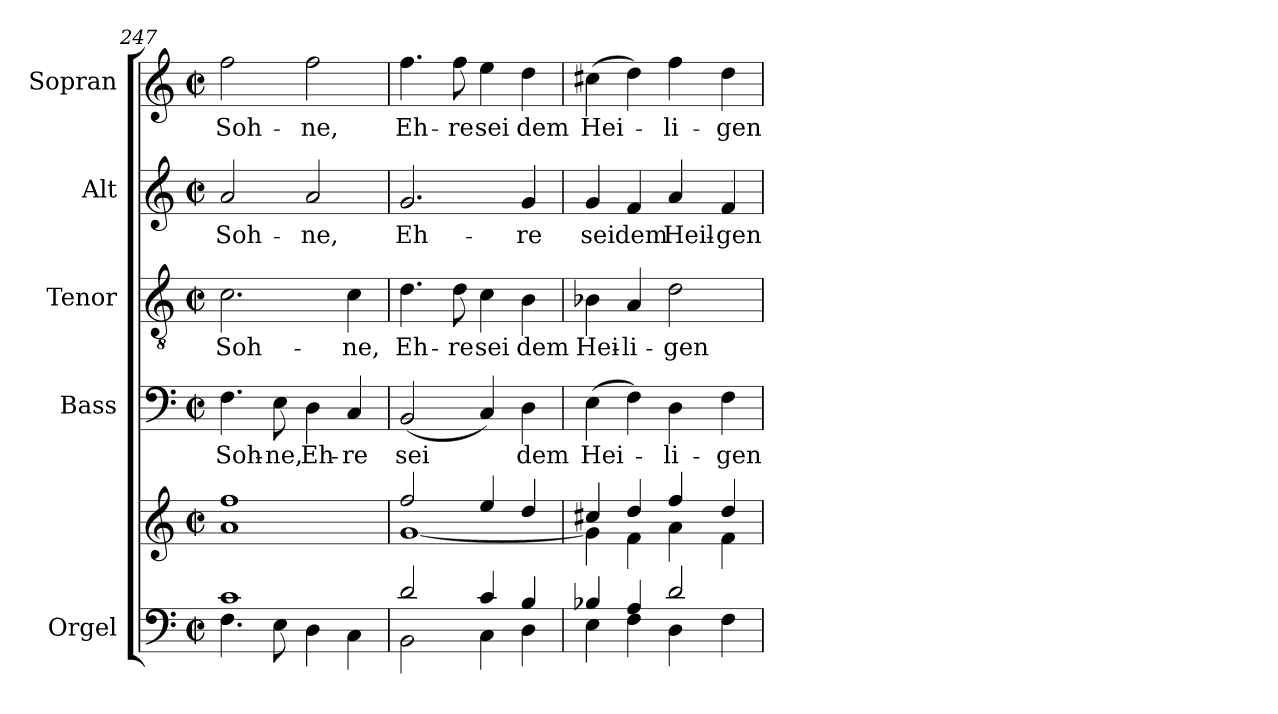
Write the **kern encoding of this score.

**kern	**kern	**kern	**text	**kern	**text	**kern	**text	**kern	**text
*part5	*part5	*part4	*part4	*part3	*part3	*part2	*part2	*part1	*part1
*staff6	*staff5	*staff4	*staff4	*staff3	*staff3	*staff2	*staff2	*staff1	*staff1
*I"Orgel	*	*I"Bass	*	*I"Tenor	*	*I"Alt	*	*I"Sopran	*
*I'Org.	*	*I'B	*	*I'T	*	*I'A	*	*I'S	*
*clefF4	*clefG2	*clefF4	*	*clefGv2	*	*clefG2	*	*clefG2	*
*k[]	*k[]	*k[]	*	*k[]	*	*k[]	*	*k[]	*
*C:	*C:	*C:	*	*C:	*	*C:	*	*C:	*
*M2/2	*M2/2	*M2/2	*	*M2/2	*	*M2/2	*	*M2/2	*
*met(c|)	*met(c|)	*met(c|)	*	*met(c|)	*	*met(c|)	*	*met(c|)	*
=247	=247	=247	=247	=247	=247	=247	=247	=247	=247
*^	*^	*	*	*	*	*	*	*	*
!	!	!	!	!	!LO:LY:b	!	!LO:LY:b	!	!LO:LY:b	!	!LO:LY:b
1c	4.F\	1ff	1a	4.F\	Soh-	2.c\	Soh-	2a/	Soh-	2ff\	Soh-
!	!	!	!	!	!LO:LY:b	!	!	!	!	!	!
.	8E\	.	.	8E\	-ne,	.	.	.	.	.	.
!	!	!	!	!	!LO:LY:b	!	!	!	!LO:LY:b	!	!LO:LY:b
.	4D\	.	.	4D\	Eh-	.	.	2a/	-ne,	2ff\	-ne,
!	!	!	!	!	!LO:LY:b	!	!LO:LY:b	!	!	!	!
.	4C\	.	.	4C/	-re	4c\	-ne,	.	.	.	.
=248	=248	=248	=248	=248	=248	=248	=248	=248	=248	=248	=248
!	!	!	!	!	!LO:LY:b	!	!LO:LY:b	!	!LO:LY:b	!	!LO:LY:b
2d/	2BB\	2ff/	[<1g	(<2BB/	sei	4.d\	Eh-	2.g/	Eh-	4.ff\	Eh-
!	!	!	!	!	!	!	!LO:LY:b	!	!	!	!LO:LY:b
.	.	.	.	.	.	8d\	-re	.	.	8ff\	-re
!	!	!	!	!	!	!	!LO:LY:b	!	!	!	!LO:LY:b
4c/	4C\	4ee/	.	4C/)	.	4c\	sei	.	.	4ee\	sei
!	!	!	!	!	!LO:LY:b	!	!LO:LY:b	!	!LO:LY:b	!	!LO:LY:b
4B/	4D\	4dd/	.	4D\	dem	4B\	dem	4g/	-re	4dd\	dem
=249	=249	=249	=249	=249	=249	=249	=249	=249	=249	=249	=249
!	!	!	!	!	!LO:LY:b	!	!LO:LY:b	!	!LO:LY:b	!	!LO:LY:b
4B-X/	4E\	4cc#X/	4g\]	(>4E\	Hei-	4B-X\	Hei-	4g/	sei	(>4cc#X\	Hei-
!	!	!	!	!	!	!	!LO:LY:b	!	!LO:LY:b	!	!
4A/	4F\	4dd/	4f\	4F\)	.	4A/	-li-	4f/	dem	4dd\)	.
!	!	!	!	!	!LO:LY:b	!	!LO:LY:b	!	!LO:LY:b	!	!LO:LY:b
2d/	4D\	4ff/	4a\	4D\	-li-	2d\	-gen	4a/	Heil-	4ff\	-li-
!	!	!	!	!	!LO:LY:b	!	!	!	!LO:LY:b	!	!LO:LY:b
.	4F\	4dd/	4f\	4F\	-gen	.	.	4f/	-gen	4dd\	-gen
*v	*v	*	*	*	*	*	*	*	*	*	*
*	*v	*v	*	*	*	*	*	*	*	*
=	=	=	=	=	=	=	=	=	=
*-	*-	*-	*-	*-	*-	*-	*-	*-	*-
